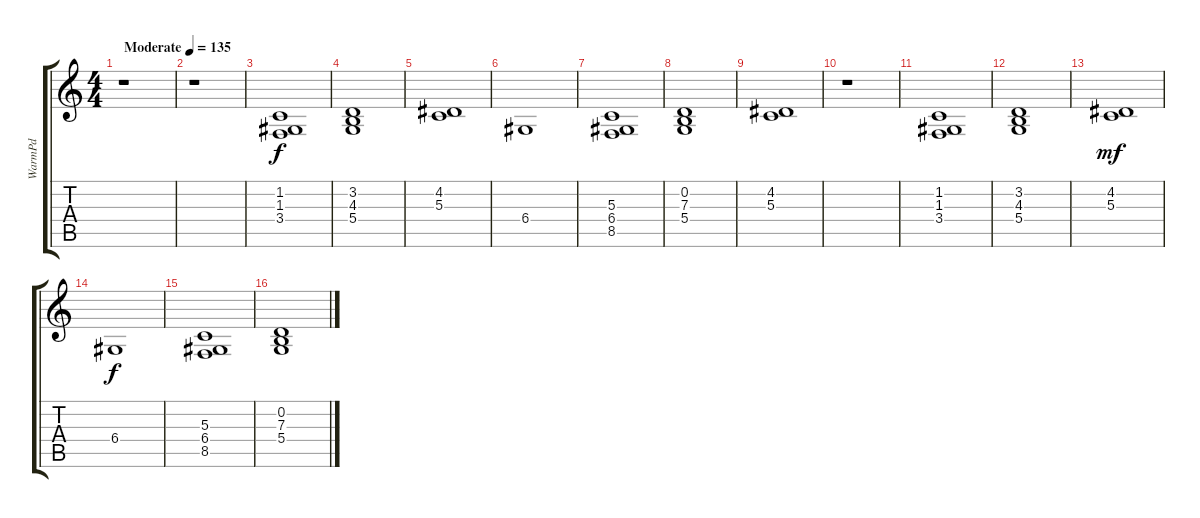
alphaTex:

\track ("WarmPd" "WarmPd") {instrument pad2warm}
\staff {score tabs}
\tuning (E4 B3 G3 D3 A2 E2) {hide}
\ts (4 4)
\tempo (135 "Moderate")
\clef g2
\ks c
r.1{dy f instrument pad2warm} |
r.1 |
(1.2 1.3 3.4).1 |
(3.2 4.3 5.4).1 |
(4.2 5.3).1 |
6.4.1 |
(5.3 6.4 8.5).1 |
(0.2 7.3 5.4).1 |
(4.2 5.3).1 |
r.1 |
(1.2 1.3 3.4).1 |
(3.2 4.3 5.4).1 |
(4.2 5.3).1{dy mf} |
6.4.1{dy f} |
(5.3 6.4 8.5).1 |
(0.2 7.3 5.4).1
